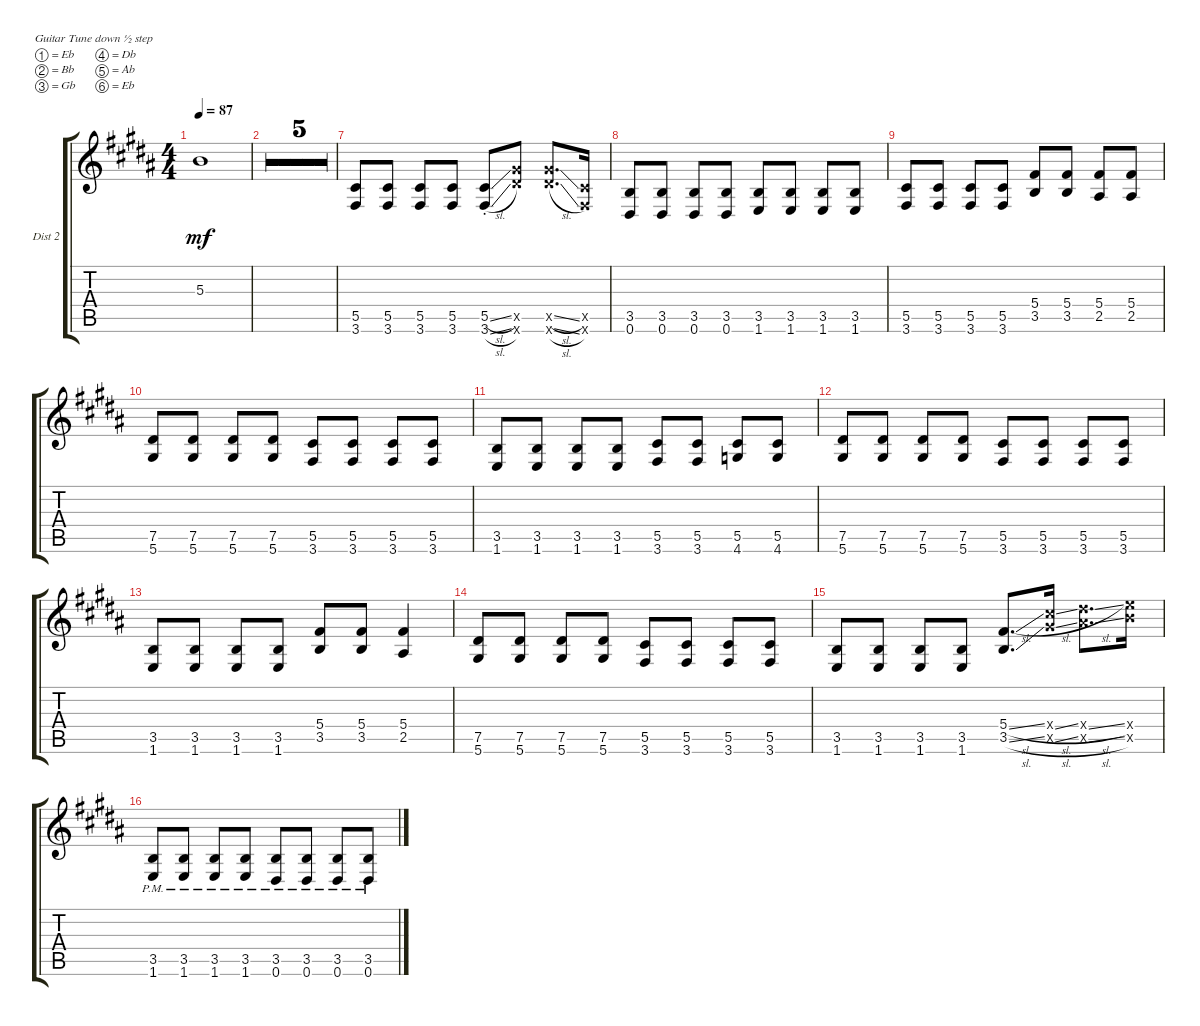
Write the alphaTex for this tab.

\bracketExtendMode groupsimilarinstruments
\firstSystemTrackNameOrientation horizontal
\otherSystemsTrackNameOrientation horizontal
\track ("E-Guitar (Distortion 2)(Rhythm)" "Dist 2") {multiBarRest instrument distortionguitar}
\staff {score tabs}
\tuning (Eb4 Bb3 Gb3 Db3 Ab2 Eb2)
\ts (4 4)
\tempo 87
\clef g2
\ks b
5.3{t}.1{dy mf} |
|
|
|
|
|
(3.6 5.5).8 (5.5 3.6).8 (3.6 5.5).8 (3.6 5.5).8 (5.5{sl st} 3.6{sl st}).8 (12.5{x} 12.6{x}).8 (12.5{sl x} 12.6{sl x}).8{d} (3.6{x} 5.5{x}).16 |
(3.5 0.6).8 (3.5 0.6).8 (3.5 0.6).8 (3.5 0.6).8 (3.5 1.6).8 (3.5 1.6).8 (3.5 1.6).8 (3.5 1.6).8 |
(3.6 5.5).8 (3.6 5.5).8 (3.6 5.5).8 (3.6 5.5).8 (3.5 5.4).8 (3.5 5.4).8 (2.5 5.4).8 (2.5 5.4).8 |
(7.5 5.6).8 (7.5 5.6).8 (7.5 5.6).8 (7.5 5.6).8 (5.5 3.6).8 (5.5 3.6).8 (5.5 3.6).8 (5.5 3.6).8 |
(1.6 3.5).8 (1.6 3.5).8 (1.6 3.5).8 (1.6 3.5).8 (3.6 5.5).8 (3.6 5.5).8 (4.6 5.5).8 (4.6 5.5).8 |
(7.5 5.6).8 (7.5 5.6).8 (7.5 5.6).8 (7.5 5.6).8 (5.5 3.6).8 (5.5 3.6).8 (5.5 3.6).8 (5.5 3.6).8 |
(1.6 3.5).8 (1.6 3.5).8 (1.6 3.5).8 (1.6 3.5).8 (3.5 5.4).8 (3.5 5.4).8 (2.5 5.4).4 |
(7.5 5.6).8 (7.5 5.6).8 (7.5 5.6).8 (7.5 5.6).8 (5.5 3.6).8 (5.5 3.6).8 (5.5 3.6).8 (5.5 3.6).8 |
(1.6 3.5).8 (1.6 3.5).8 (1.6 3.5).8 (1.6 3.5).8 (3.5{sl} 5.4{sl}).8{d} (12.5{sl x} 12.4{sl x}).16 (14.4{sl x} 14.5{sl x}).8{d} (15.5{x} 15.4{x}).16 |
(3.5{pm} 1.6{pm}).8 (3.5{pm} 1.6{pm}).8 (3.5{pm} 1.6{pm}).8 (3.5{pm} 1.6{pm}).8 (3.5{pm} 0.6{pm}).8 (3.5{pm} 0.6{pm}).8 (3.5{pm} 0.6{pm}).8 (3.5{pm} 0.6{pm}).8
